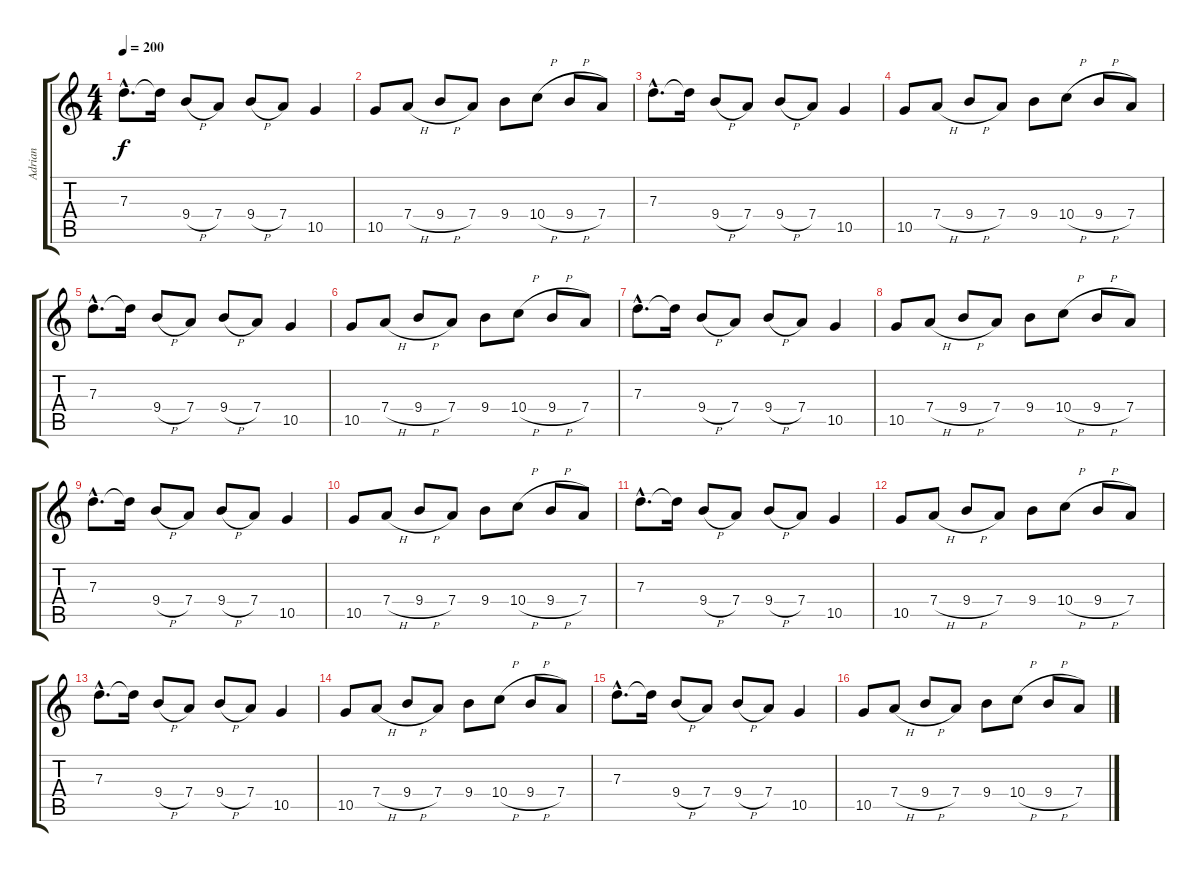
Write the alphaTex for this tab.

\track ("Adrian" "Adrian") {instrument distortionguitar}
\staff {score tabs}
\tuning (E4 B3 G3 D3 A2 E2) {hide}
\ts (4 4)
\tempo 200
\clef g2
\ks c
7.3{hac}.8{d dy f} 7.3{t}.16 9.4{h}.8 7.4.8 9.4{h}.8 7.4.8 10.5.4 |
10.5.8 7.4{h}.8 9.4{h}.8 7.4.8 9.4.8 10.4{h}.8 9.4{h}.8 7.4.8 |
7.3{hac}.8{d} 7.3{t}.16 9.4{h}.8 7.4.8 9.4{h}.8 7.4.8 10.5.4 |
10.5.8 7.4{h}.8 9.4{h}.8 7.4.8 9.4.8 10.4{h}.8 9.4{h}.8 7.4.8 |
7.3{hac}.8{d} 7.3{t}.16 9.4{h}.8 7.4.8 9.4{h}.8 7.4.8 10.5.4 |
10.5.8 7.4{h}.8 9.4{h}.8 7.4.8 9.4.8 10.4{h}.8 9.4{h}.8 7.4.8 |
7.3{hac}.8{d} 7.3{t}.16 9.4{h}.8 7.4.8 9.4{h}.8 7.4.8 10.5.4 |
10.5.8 7.4{h}.8 9.4{h}.8 7.4.8 9.4.8 10.4{h}.8 9.4{h}.8 7.4.8 |
7.3{hac}.8{d} 7.3{t}.16 9.4{h}.8 7.4.8 9.4{h}.8 7.4.8 10.5.4 |
10.5.8 7.4{h}.8 9.4{h}.8 7.4.8 9.4.8 10.4{h}.8 9.4{h}.8 7.4.8 |
7.3{hac}.8{d} 7.3{t}.16 9.4{h}.8 7.4.8 9.4{h}.8 7.4.8 10.5.4 |
10.5.8 7.4{h}.8 9.4{h}.8 7.4.8 9.4.8 10.4{h}.8 9.4{h}.8 7.4.8 |
7.3{hac}.8{d} 7.3{t}.16 9.4{h}.8 7.4.8 9.4{h}.8 7.4.8 10.5.4 |
10.5.8 7.4{h}.8 9.4{h}.8 7.4.8 9.4.8 10.4{h}.8 9.4{h}.8 7.4.8 |
7.3{hac}.8{d} 7.3{t}.16 9.4{h}.8 7.4.8 9.4{h}.8 7.4.8 10.5.4 |
10.5.8 7.4{h}.8 9.4{h}.8 7.4.8 9.4.8 10.4{h}.8 9.4{h}.8 7.4.8
